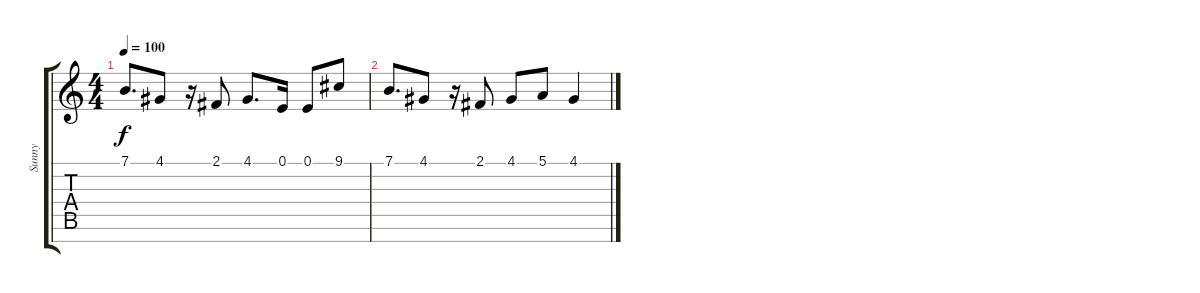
\track ("Sunny" "Sunny") {instrument recorder}
\staff {score tabs}
\tuning (E4 B3 G3 D3 A2 E2 B1) {hide}
\ts (4 4)
\tempo 100
\clef g2
\ks c
7.1.8{d dy f} 4.1.8 r.16 2.1.8 4.1.8{d} 0.1.16 0.1.8 9.1.8 |
7.1.8{d} 4.1.8 r.16 2.1.8 4.1.8 5.1.8 4.1.4
